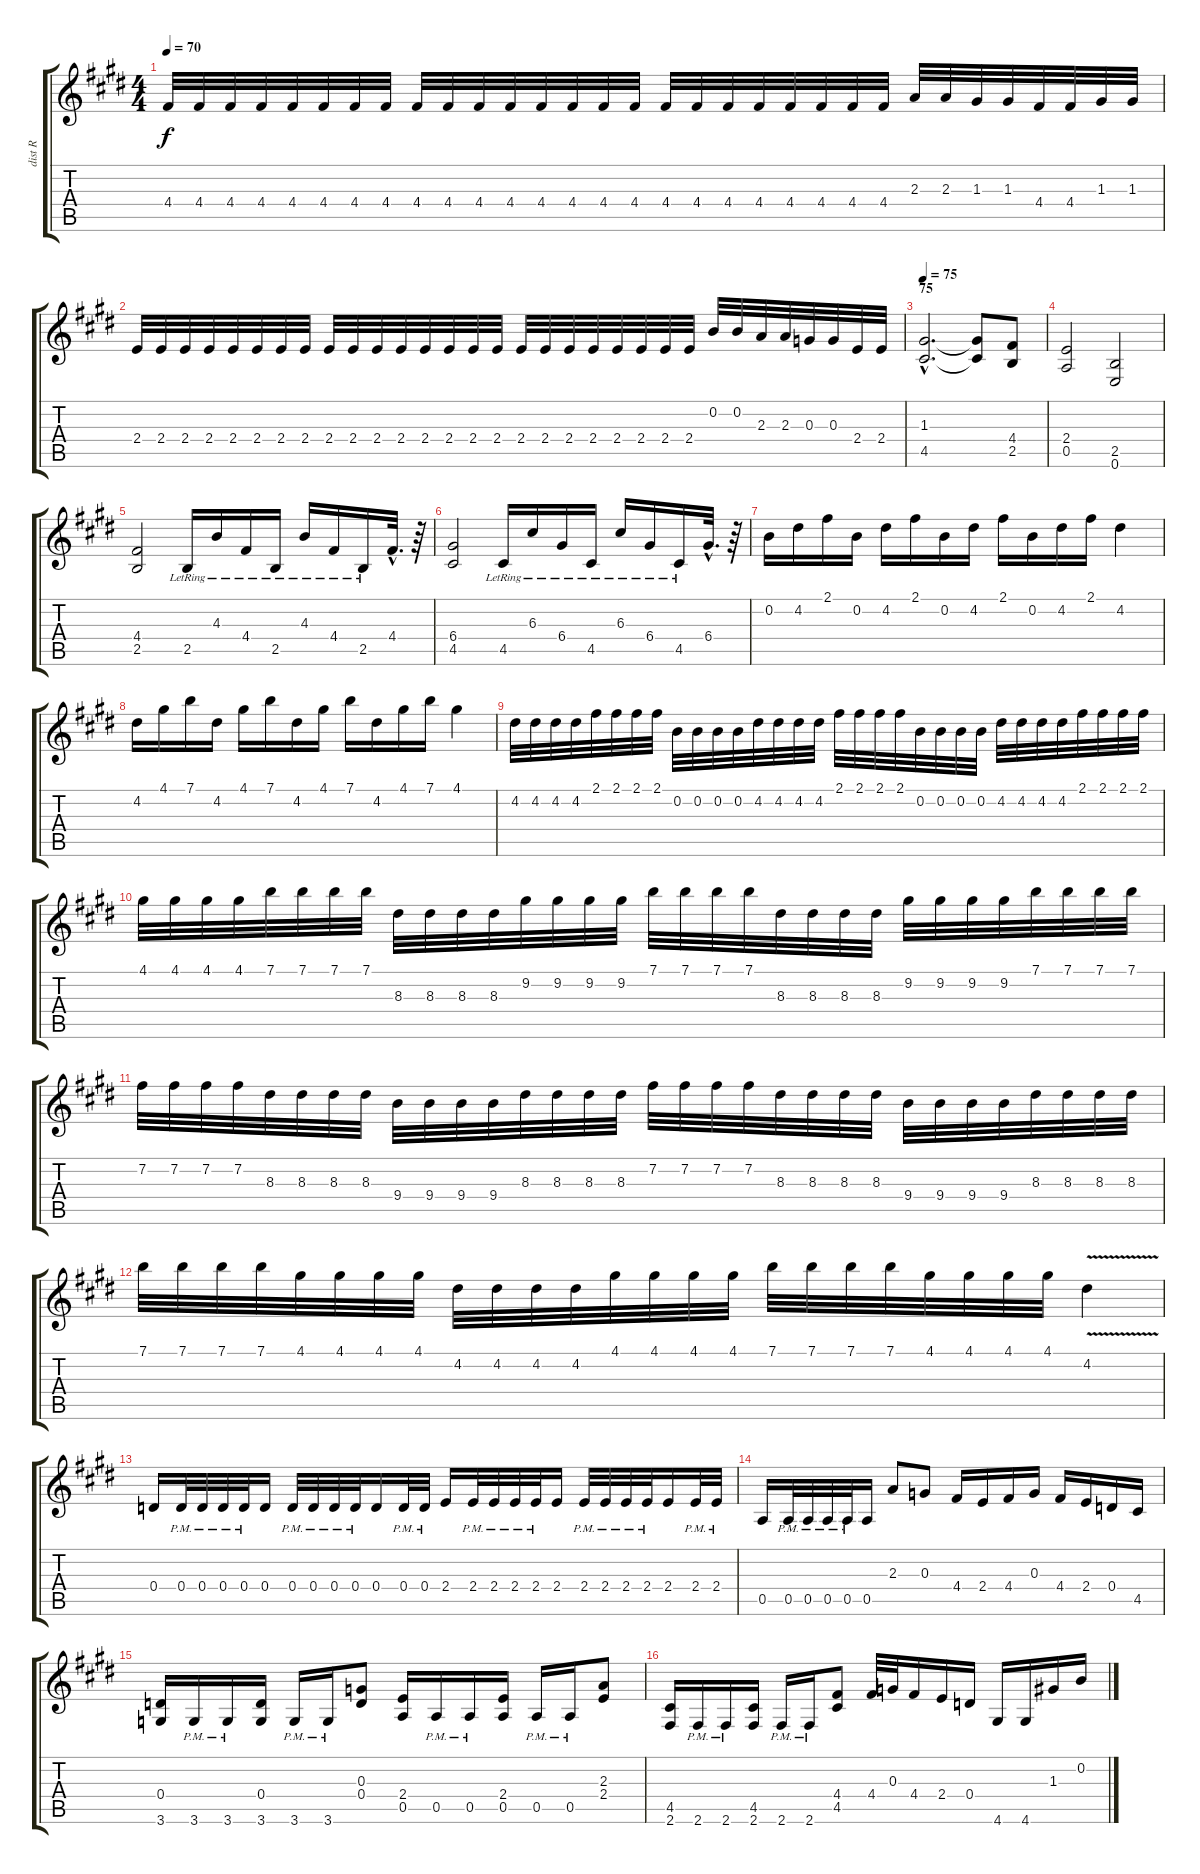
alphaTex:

\track ("dist R" "dist R") {instrument distortionguitar}
\staff {score tabs}
\tuning (E4 B3 G3 D3 A2 E2) {hide}
\ts (4 4)
\tempo 70
\clef g2
\ks e
4.4.32{dy f} 4.4.32 4.4.32 4.4.32 4.4.32 4.4.32 4.4.32 4.4.32 4.4.32 4.4.32 4.4.32 4.4.32 4.4.32 4.4.32 4.4.32 4.4.32 4.4.32 4.4.32 4.4.32 4.4.32 4.4.32 4.4.32 4.4.32 4.4.32 2.3.32 2.3.32 1.3.32 1.3.32 4.4.32 4.4.32 1.3.32 1.3.32 |
2.4.32 2.4.32 2.4.32 2.4.32 2.4.32 2.4.32 2.4.32 2.4.32 2.4.32 2.4.32 2.4.32 2.4.32 2.4.32 2.4.32 2.4.32 2.4.32 2.4.32 2.4.32 2.4.32 2.4.32 2.4.32 2.4.32 2.4.32 2.4.32 0.2.32 0.2.32 2.3.32 2.3.32 0.3.32 0.3.32 2.4.32 2.4.32 |
\section ("" "75")
\tempo 75
(1.3{hac} 4.5{hac}).2{d} (1.3{t} 4.5{t}).8 (4.4 2.5).8 |
(2.4 0.5).2 (2.5 0.6).2 |
(4.4 2.5).2 2.5{lr}.16 4.3{lr}.16 4.4{lr}.16 2.5{lr}.16 4.3{lr}.16 4.4{lr}.16 2.5{lr}.16 4.4{hac}.32{d} r.64 |
(6.4 4.5).2 4.5{lr}.16 6.3{lr}.16 6.4{lr}.16 4.5{lr}.16 6.3{lr}.16 6.4{lr}.16 4.5{lr}.16 6.4{hac}.32{d} r.64 |
0.2.16 4.2.16 2.1.16 0.2.16 4.2.16 2.1.16 0.2.16 4.2.16 2.1.16 0.2.16 4.2.16 2.1.16 4.2.4 |
4.2.16 4.1.16 7.1.16 4.2.16 4.1.16 7.1.16 4.2.16 4.1.16 7.1.16 4.2.16 4.1.16 7.1.16 4.1.4 |
4.2.32 4.2.32 4.2.32 4.2.32 2.1.32 2.1.32 2.1.32 2.1.32 0.2.32 0.2.32 0.2.32 0.2.32 4.2.32 4.2.32 4.2.32 4.2.32 2.1.32 2.1.32 2.1.32 2.1.32 0.2.32 0.2.32 0.2.32 0.2.32 4.2.32 4.2.32 4.2.32 4.2.32 2.1.32 2.1.32 2.1.32 2.1.32 |
4.1.32 4.1.32 4.1.32 4.1.32 7.1.32 7.1.32 7.1.32 7.1.32 8.3.32 8.3.32 8.3.32 8.3.32 9.2.32 9.2.32 9.2.32 9.2.32 7.1.32 7.1.32 7.1.32 7.1.32 8.3.32 8.3.32 8.3.32 8.3.32 9.2.32 9.2.32 9.2.32 9.2.32 7.1.32 7.1.32 7.1.32 7.1.32 |
7.2.32 7.2.32 7.2.32 7.2.32 8.3.32 8.3.32 8.3.32 8.3.32 9.4.32 9.4.32 9.4.32 9.4.32 8.3.32 8.3.32 8.3.32 8.3.32 7.2.32 7.2.32 7.2.32 7.2.32 8.3.32 8.3.32 8.3.32 8.3.32 9.4.32 9.4.32 9.4.32 9.4.32 8.3.32 8.3.32 8.3.32 8.3.32 |
7.1.32 7.1.32 7.1.32 7.1.32 4.1.32 4.1.32 4.1.32 4.1.32 4.2.32 4.2.32 4.2.32 4.2.32 4.1.32 4.1.32 4.1.32 4.1.32 7.1.32 7.1.32 7.1.32 7.1.32 4.1.32 4.1.32 4.1.32 4.1.32 4.2{v}.4 |
0.4.16 0.4{pm}.32 0.4{pm}.32 0.4{pm}.32 0.4{pm}.32 0.4.16 0.4{pm}.32 0.4{pm}.32 0.4{pm}.32 0.4{pm}.32 0.4.16 0.4{pm}.32 0.4{pm}.32 2.4.16 2.4{pm}.32 2.4{pm}.32 2.4{pm}.32 2.4{pm}.32 2.4.16 2.4{pm}.32 2.4{pm}.32 2.4{pm}.32 2.4{pm}.32 2.4.16 2.4{pm}.32 2.4{pm}.32 |
0.5.16 0.5{pm}.32 0.5{pm}.32 0.5{pm}.32 0.5{pm}.32 0.5.16 2.3.8 0.3.8 4.4.16 2.4.16 4.4.16 0.3.16 4.4.16 2.4.16 0.4.16 4.5.16 |
(0.4 3.6).16 3.6{pm}.16 3.6{pm}.16 (0.4 3.6).16 3.6{pm}.16 3.6{pm}.16 (0.3 0.4).8 (2.4 0.5).16 0.5{pm}.16 0.5{pm}.16 (2.4 0.5).16 0.5{pm}.16 0.5{pm}.16 (2.3 2.4).8 |
(4.5 2.6).16 2.6{pm}.16 2.6{pm}.16 (4.5 2.6).16 2.6{pm}.16 2.6{pm}.16 (4.4 4.5).8 4.4.32 0.3.32 4.4.16 2.4.16 0.4.16 4.6.16 4.6.16 1.3.16 0.2.16
